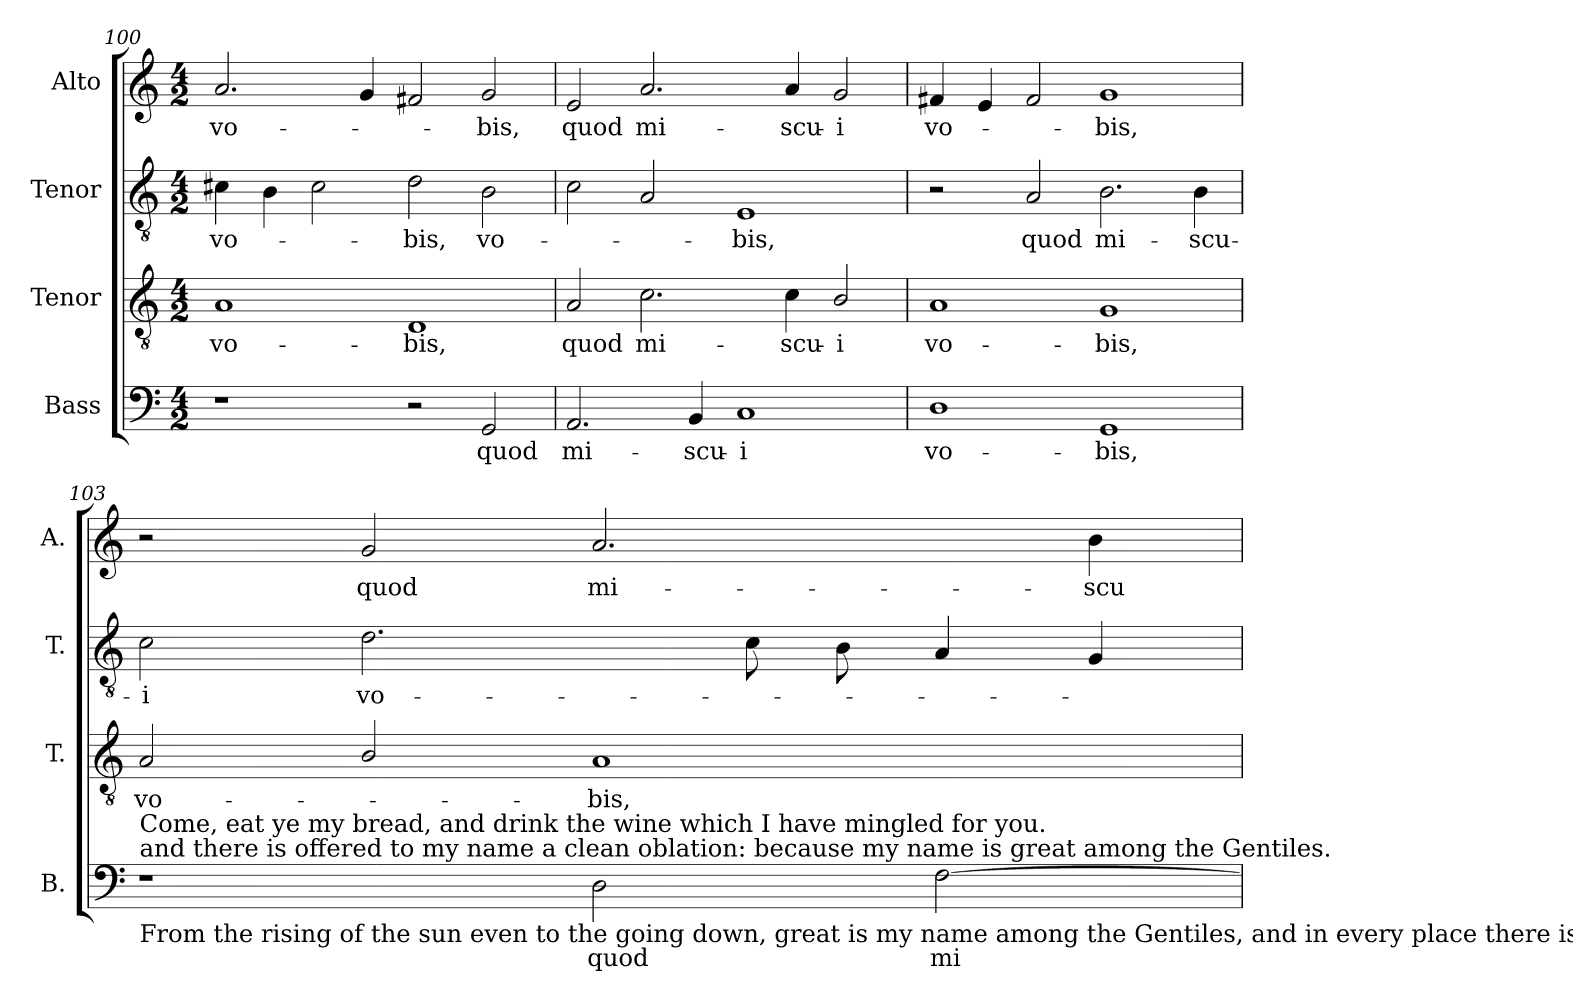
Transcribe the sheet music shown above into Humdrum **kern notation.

**kern	**text	**kern	**text	**kern	**text	**kern	**text
*part4	*part4	*part3	*part3	*part2	*part2	*part1	*part1
*staff4	*staff4	*staff3	*staff3	*staff2	*staff2	*staff1	*staff1
*I"Bass	*	*I"Tenor	*	*I"Tenor	*	*I"Alto	*
*I'B.	*	*I'T.	*	*I'T.	*	*I'A.	*
*clefF4	*	*clefGv2	*	*clefGv2	*	*clefG2	*
*	*	*ITrd7c12	*	*ITrd7c12	*	*	*
*k[]	*	*k[]	*	*k[]	*	*k[]	*
*C:	*	*C:	*	*C:	*	*C:	*
*M4/2	*	*M4/2	*	*M4/2	*	*M4/2	*
=100	=100	=100	=100	=100	=100	=100	=100
!	!	!	!LO:LY:b:color=#000000	!	!	!	!
!	!	!	!	!	!LO:LY:b:color=#000000	!	!
!	!	!	!	!	!	!	!LO:LY:b:color=#000000
1r	.	1AAi	vo-	4C#Xi\	vo-	2.ai/	vo-
.	.	.	.	4BBi\	.	.	.
.	.	.	.	2C#i\	.	.	.
.	.	.	.	.	.	4gi/	.
!	!	!	!LO:LY:b:color=#000000	!	!	!	!
!	!	!	!	!	!LO:LY:b:color=#000000	!	!
2r	.	1DDi	-bis,	2Di\	-bis,	2f#Xi/	.
!	!LO:LY:b:color=#000000	!	!	!	!	!	!
!	!	!	!	!	!LO:LY:b:color=#000000	!	!
!	!	!	!	!	!	!	!LO:LY:b:color=#000000
2GGi/	quod	.	.	2BBi\	vo-	2gi/	-bis,
=101	=101	=101	=101	=101	=101	=101	=101
!	!LO:LY:b:color=#000000	!	!	!	!	!	!
!	!	!	!LO:LY:b:color=#000000	!	!	!	!
!	!	!	!	!	!	!	!LO:LY:b:color=#000000
2.AAi/	mi-	2AAi/	quod	2Ci\	.	2ei/	quod
!	!	!	!LO:LY:b:color=#000000	!	!	!	!
!	!	!	!	!	!	!	!LO:LY:b:color=#000000
.	.	2.Ci\	mi-	2AAi/	.	2.ai/	mi-
!	!LO:LY:b:color=#000000	!	!	!	!	!	!
4BBi/	-scu-	.	.	.	.	.	.
!	!LO:LY:b:color=#000000	!	!	!	!	!	!
!	!	!	!	!	!LO:LY:b:color=#000000	!	!
1Ci	-i	.	.	1EEi	-bis,	.	.
!	!	!	!LO:LY:b:color=#000000	!	!	!	!
!	!	!	!	!	!	!	!LO:LY:b:color=#000000
.	.	4Ci\	-scu-	.	.	4ai/	-scu-
!	!	!	!LO:LY:b:color=#000000	!	!	!	!
!	!	!	!	!	!	!	!LO:LY:b:color=#000000
.	.	2BBi/	-i	.	.	2gi/	-i
=102	=102	=102	=102	=102	=102	=102	=102
!	!LO:LY:b:color=#000000	!	!	!	!	!	!
!	!	!	!LO:LY:b:color=#000000	!	!	!	!
!	!	!	!	!	!	!	!LO:LY:b:color=#000000
1Di	vo-	1AAi	vo-	2r	.	4f#Xi/	vo-
.	.	.	.	.	.	4ei/	.
!	!	!	!	!	!LO:LY:b:color=#000000	!	!
.	.	.	.	2AAi/	quod	2f#i/	.
!	!LO:LY:b:color=#000000	!	!	!	!	!	!
!	!	!	!LO:LY:b:color=#000000	!	!	!	!
!	!	!	!	!	!LO:LY:b:color=#000000	!	!
!	!	!	!	!	!	!	!LO:LY:b:color=#000000
1GGi	-bis,	1GGi	-bis,	2.BBi\	mi-	1gi	-bis,
!	!	!	!	!	!LO:LY:b:color=#000000	!	!
.	.	.	.	4BBi\	-scu-	.	.
!!LO:LB:g=z
=103	=103	=103	=103	=103	=103	=103	=103
!	!	!	!LO:LY:b:color=#000000	!	!	!	!
!LO:TX:b:t=From the rising of the sun even to the going down, great is my name among the Gentiles, and in every place there is sacrificing,	!	!	!	!	!	!	!
!LO:TX:t=and there is offered to my name a clean oblation&colon; because my name is great among the Gentiles.	!	!	!	!	!	!	!
!LO:TX:t=Come, eat ye my bread, and drink the wine which I have mingled for you.	!	!	!	!	!	!	!
!	!	!	!	!	!LO:LY:b:color=#000000	!	!
1r	.	2AAi/	vo-	2Ci\	-i	2r	.
!	!	!	!	!	!LO:LY:b:color=#000000	!	!
!	!	!	!	!	!	!	!LO:LY:b:color=#000000
.	.	2BBi/	.	2.Di\	vo-	2gi/	quod
!	!LO:LY:b:color=#000000	!	!	!	!	!	!
!	!	!	!LO:LY:b:color=#000000	!	!	!	!
!	!	!	!	!	!	!	!LO:LY:b:color=#000000
2Di\	quod	1AAi	-bis,	.	.	2.ai/	mi-
.	.	.	.	8Ci\	.	.	.
.	.	.	.	8BBi\	.	.	.
!	!LO:LY:b:color=#000000	!	!	!	!	!	!
[2Fi\	mi-	.	.	4AAi/	.	.	.
!	!	!	!	!	!	!	!LO:LY:b:color=#000000
.	.	.	.	4GGi/	.	4bi\	-scu-
=	=	=	=	=	=	=	=
*-	*-	*-	*-	*-	*-	*-	*-
